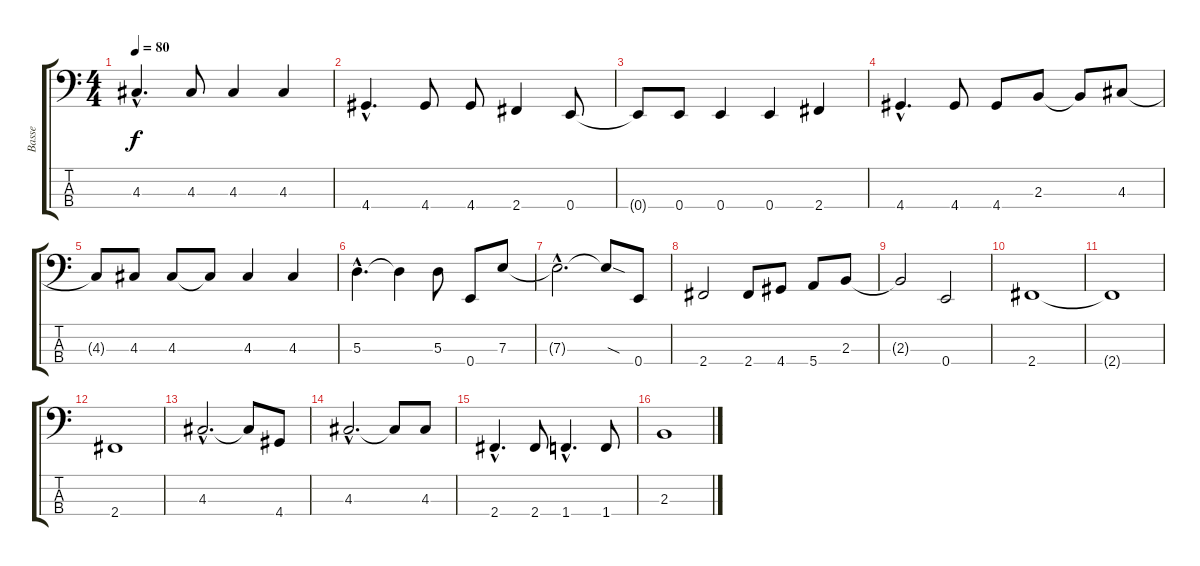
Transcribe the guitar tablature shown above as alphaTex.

\track ("Basse" "Basse") {instrument electricbassfinger}
\staff {score tabs}
\tuning (G2 D2 A1 E1) {hide}
\ts (4 4)
\tempo 80
\clef f4
\ks c
4.3{hac}.4{d dy f} 4.3.8 4.3.4 4.3.4 |
4.4{hac}.4{d} 4.4.8 4.4.8 2.4.4 0.4.8 |
0.4{t}.8 0.4.8 0.4.4 0.4.4 2.4.4 |
4.4{hac}.4{d} 4.4.8 4.4.8 2.3.8 2.3{t}.8 4.3.8 |
4.3{t}.8 4.3.8 4.3.8 4.3{t}.8 4.3.4 4.3.4 |
5.3{hac}.4{d} 5.3{t}.4 5.3.8 0.4.8 7.3.8 |
7.3{hac t}.2{d} 7.3{sod t}.8 0.4.8 |
2.4.2 2.4.8 4.4.8 5.4.8 2.3.8 |
2.3{t}.2 0.4.2 |
2.4.1 |
2.4{t}.1 |
2.4.1 |
4.3{hac}.2{d} 4.3{t}.8 4.4.8 |
4.3{hac}.2{d} 4.3{t}.8 4.3.8 |
2.4{hac}.4{d} 2.4.8 1.4{hac}.4{d} 1.4.8 |
2.3.1
